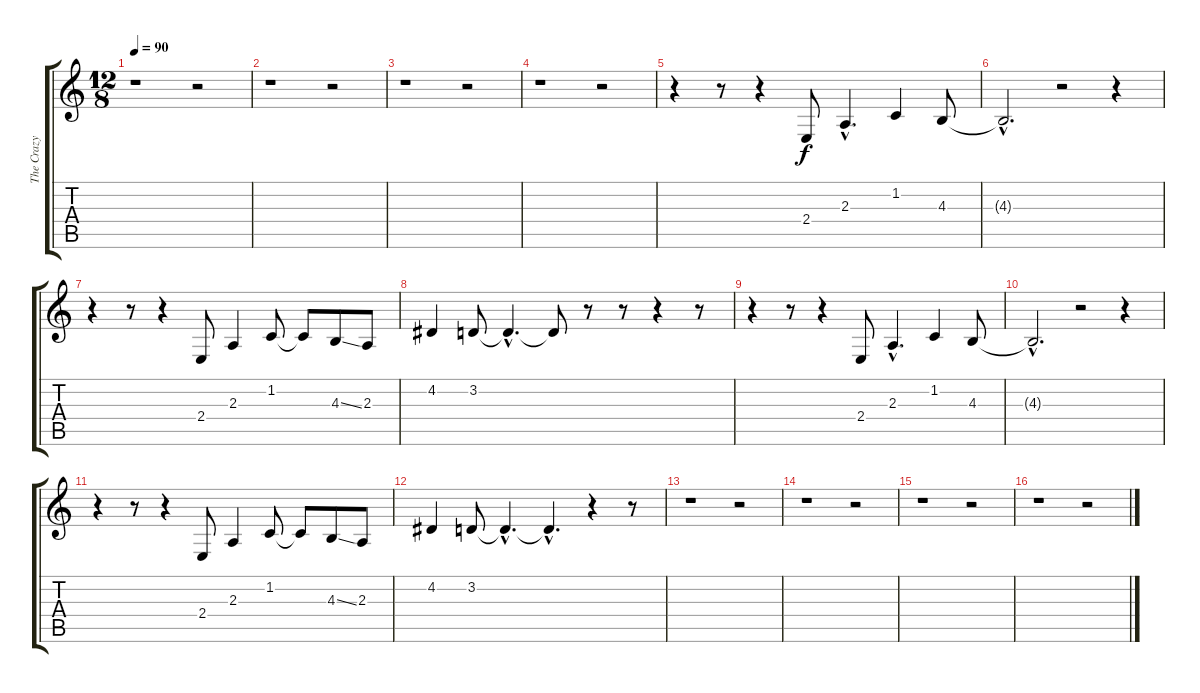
\track ("The Crazy One" "The Crazy ") {instrument tangoaccordion}
\staff {score tabs}
\tuning (E4 B3 G3 D3 A2 E2) {hide}
\ts (12 8)
\tempo 90
\clef g2
\ks c
r.1{dy f instrument tangoaccordion} r.2 |
r.1 r.2 |
r.1 r.2 |
r.1 r.2 |
r.4 r.8 r.4 2.4.8 2.3{hac}.4{d} 1.2.4 4.3.8 |
4.3{hac t}.2{d} r.2 r.4 |
r.4 r.8 r.4 2.4.8 2.3.4 1.2.8 1.2{t}.8 4.3{ss}.8 2.3.8 |
4.2.4 3.2.8 3.2{hac t}.4{d} 3.2{t}.8 r.8 r.8 r.4 r.8 |
r.4 r.8 r.4 2.4.8 2.3{hac}.4{d} 1.2.4 4.3.8 |
4.3{hac t}.2{d} r.2 r.4 |
r.4 r.8 r.4 2.4.8 2.3.4 1.2.8 1.2{t}.8 4.3{ss}.8 2.3.8 |
4.2.4 3.2.8 3.2{hac t}.4{d} 3.2{hac t}.4{d} r.4 r.8 |
r.1 r.2 |
r.1 r.2 |
r.1 r.2 |
r.1 r.2
